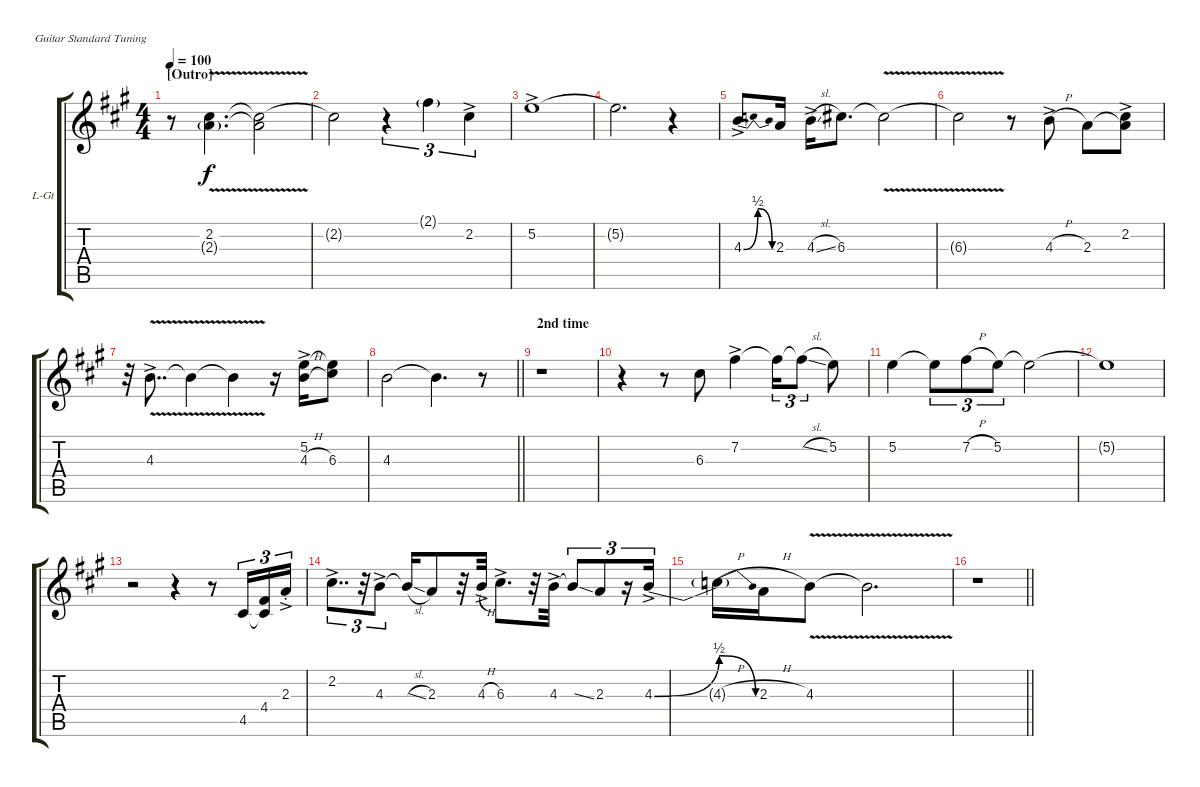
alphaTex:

\bracketExtendMode groupsimilarinstruments
\firstSystemTrackNameOrientation horizontal
\otherSystemsTrackNameOrientation horizontal
\track ("Lead Guitar" "L-Gt") {instrument distortionguitar}
\staff {score tabs}
\tuning (E4 B3 G3 D3 A2 E2)
\ts (4 4)
\section ("" "[Outro]")
\tempo 100
\clef g2
\ks f#minor
r.8{dy f} (2.2{v} 2.3{g}).4{d} (2.2{t} 2.3{t}).2 |
2.2{t}.2 r.4{tu (3 2)} 2.1{g}.4{tu (3 2)} 2.2{ac}.4{tu (3 2)} |
5.2{ac}.1 |
5.2{t}.2{d} r.4 |
4.3{be (bendrelease 24.599999999999998 0 37.8 2 37.8 2 44.4 0) ac}.8{d} 2.3.16 4.3{sl ac}.16 6.3.8{d} 6.3{v t}.2 |
6.3{v t}.2 r.8 4.3{h ac}.8 2.3.8 (2.2{ac} 2.3{t}).8 |
r.32 4.3{v ac}.8{dd} 4.3{v t}.4 4.3{v t}.4 r.16 (5.2 4.3{h ac}).16 (6.3 5.2{t}).8 |
\barLineRight lightlight
4.3.2 4.3{t}.4{d} r.8 |
\section ("" "2nd time")
r.1 |
r.4 r.8 6.3.8 7.2{ac}.4 7.2{t}.16{tu (3 2)} 7.2{sl t}.8{tu (3 2)} 5.2.8 |
5.2.4 5.2{t}.8{tu (3 2)} 7.2{h}.8{tu (3 2)} 5.2.8{tu (3 2)} 5.2{t}.2 |
5.2{t}.1 |
r.2 r.4 r.8 4.5.16{tu (3 2)} (4.4 4.5{t}).16{tu (3 2)} 2.3{ac st}.16{tu (3 2)} |
2.2{ac}.8{dd tu (3 2)} r.32{tu (3 2)} 4.3{ac}.8{tu (3 2)} 4.3{sl t}.16 2.3.8 r.32 4.3{h ac}.32 6.3{ac}.8{d} r.32 4.3{ac}.32 4.3{ss t}.8{tu (3 2)} 2.3.8{tu (3 2)} r.16{tu (3 2)} 4.3{be (bend 28.2 0 47.4 2) ac}.16{tu (3 2)} |
4.3{be (release 0 2 15 0) h t}.16 2.3{h}.16 4.3{v}.8 4.3{t}.2{d} |
\barLineRight lightlight
r.1
